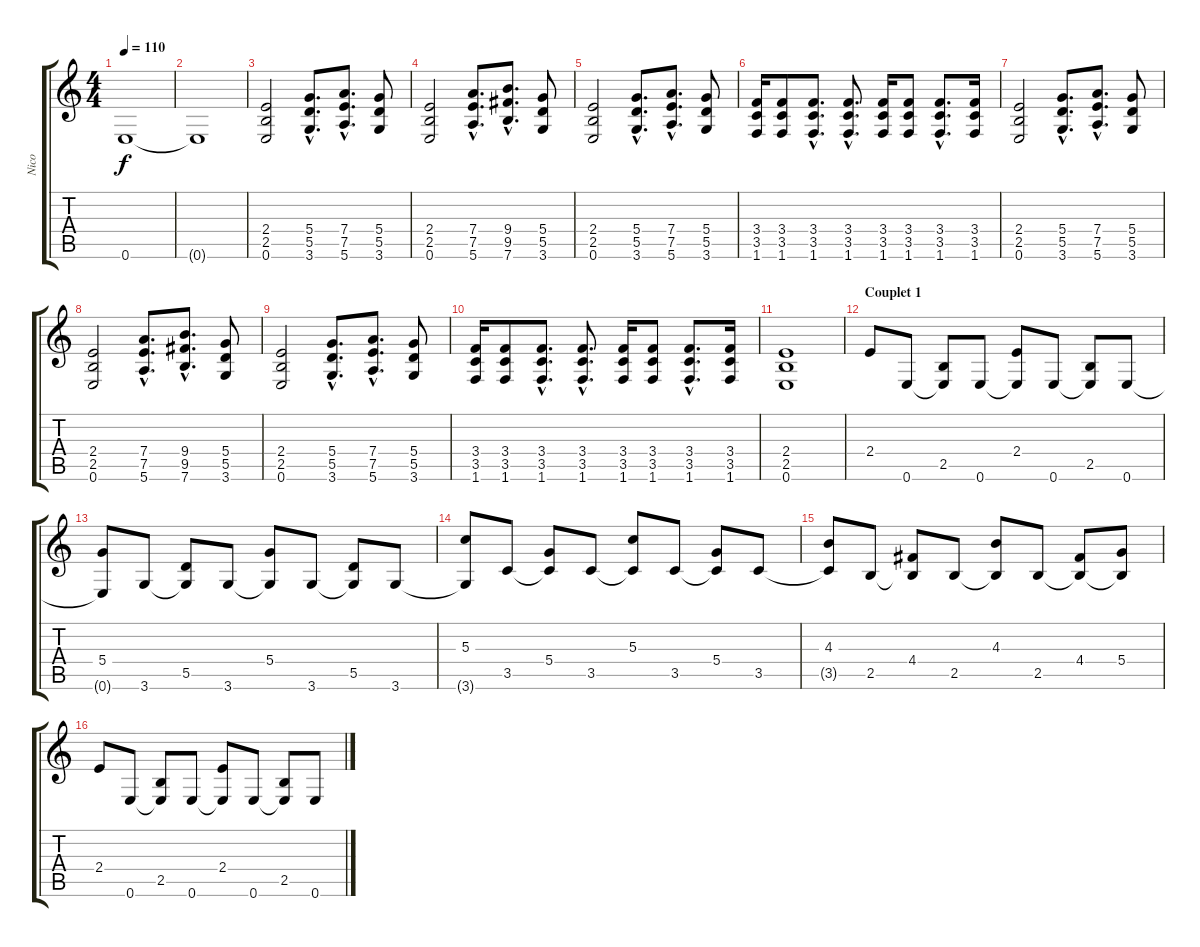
\track ("Nico" "Nico") {instrument electricguitarclean}
\staff {score tabs}
\tuning (E4 B3 G3 D3 A2 E2) {hide}
\ts (4 4)
\tempo 110
\clef g2
\ks c
0.6.1{dy f} |
0.6{t}.1 |
(2.4 2.5 0.6).2{balance 16 instrument distortionguitar} (5.4{hac} 5.5{hac} 3.6{hac}).8{d} (7.4{hac} 7.5{hac} 5.6{hac}).8{d} (5.4 5.5 3.6).8 |
(2.4 2.5 0.6).2 (7.4{hac} 7.5{hac} 5.6{hac}).8{d} (9.4{hac} 9.5{hac} 7.6{hac}).8{d} (5.4 5.5 3.6).8 |
(2.4 2.5 0.6).2 (5.4{hac} 5.5{hac} 3.6{hac}).8{d} (7.4{hac} 7.5{hac} 5.6{hac}).8{d} (5.4 5.5 3.6).8 |
(3.4 3.5 1.6).16 (3.4 3.5 1.6).8 (3.4{hac} 3.5{hac} 1.6{hac}).8{d} (3.4{hac} 3.5{hac} 1.6{hac}).8{d} (3.4 3.5 1.6).16 (3.4 3.5 1.6).8 (3.4{hac} 3.5{hac} 1.6{hac}).8{d} (3.4 3.5 1.6).16 |
(2.4 2.5 0.6).2 (5.4{hac} 5.5{hac} 3.6{hac}).8{d} (7.4{hac} 7.5{hac} 5.6{hac}).8{d} (5.4 5.5 3.6).8 |
(2.4 2.5 0.6).2 (7.4{hac} 7.5{hac} 5.6{hac}).8{d} (9.4{hac} 9.5{hac} 7.6{hac}).8{d} (5.4 5.5 3.6).8 |
(2.4 2.5 0.6).2 (5.4{hac} 5.5{hac} 3.6{hac}).8{d} (7.4{hac} 7.5{hac} 5.6{hac}).8{d} (5.4 5.5 3.6).8 |
(3.4 3.5 1.6).16 (3.4 3.5 1.6).8 (3.4{hac} 3.5{hac} 1.6{hac}).8{d} (3.4{hac} 3.5{hac} 1.6{hac}).8{d} (3.4 3.5 1.6).16 (3.4 3.5 1.6).8 (3.4{hac} 3.5{hac} 1.6{hac}).8{d} (3.4 3.5 1.6).16 |
(2.4 2.5 0.6).1 |
\section ("" "Couplet 1")
2.4.8{balance 8 instrument electricguitarclean} 0.6.8 (2.5 0.6{t}).8 0.6.8 (2.4 0.6{t}).8 0.6.8 (2.5 0.6{t}).8 0.6.8 |
(5.4 0.6{t}).8 3.6.8 (5.5 3.6{t}).8 3.6.8 (5.4 3.6{t}).8 3.6.8 (5.5 3.6{t}).8 3.6.8 |
(5.3 3.6{t}).8 3.5.8 (5.4 3.5{t}).8 3.5.8 (5.3 3.5{t}).8 3.5.8 (5.4 3.5{t}).8 3.5.8 |
(4.3 3.5{t}).8 2.5.8 (4.4 2.5{t}).8 2.5.8 (4.3 2.5{t}).8 2.5.8 (4.4 2.5{t}).8 (5.4 2.5{t}).8 |
2.4.8 0.6.8 (2.5 0.6{t}).8 0.6.8 (2.4 0.6{t}).8 0.6.8 (2.5 0.6{t}).8 0.6.8
